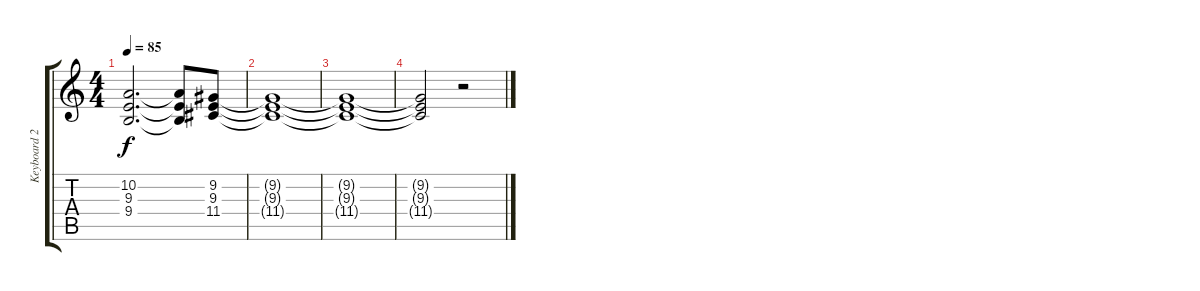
\track ("Keyboard 2 (string ensemble)" "Keyboard 2") {instrument stringensemble1}
\staff {score tabs}
\tuning (E4 B3 G3 D3 A2 E2) {hide}
\ts (4 4)
\tempo 85
\clef g2
\ks c
(10.2 9.3 9.4).2{d dy f} (10.2{t} 9.3{t} 9.4{t}).8 (9.2 9.3 11.4).8 |
(9.2{t} 9.3{t} 11.4{t}).1 |
(9.2{t} 9.3{t} 11.4{t}).1 |
(9.2{t} 9.3{t} 11.4{t}).2 r.2
